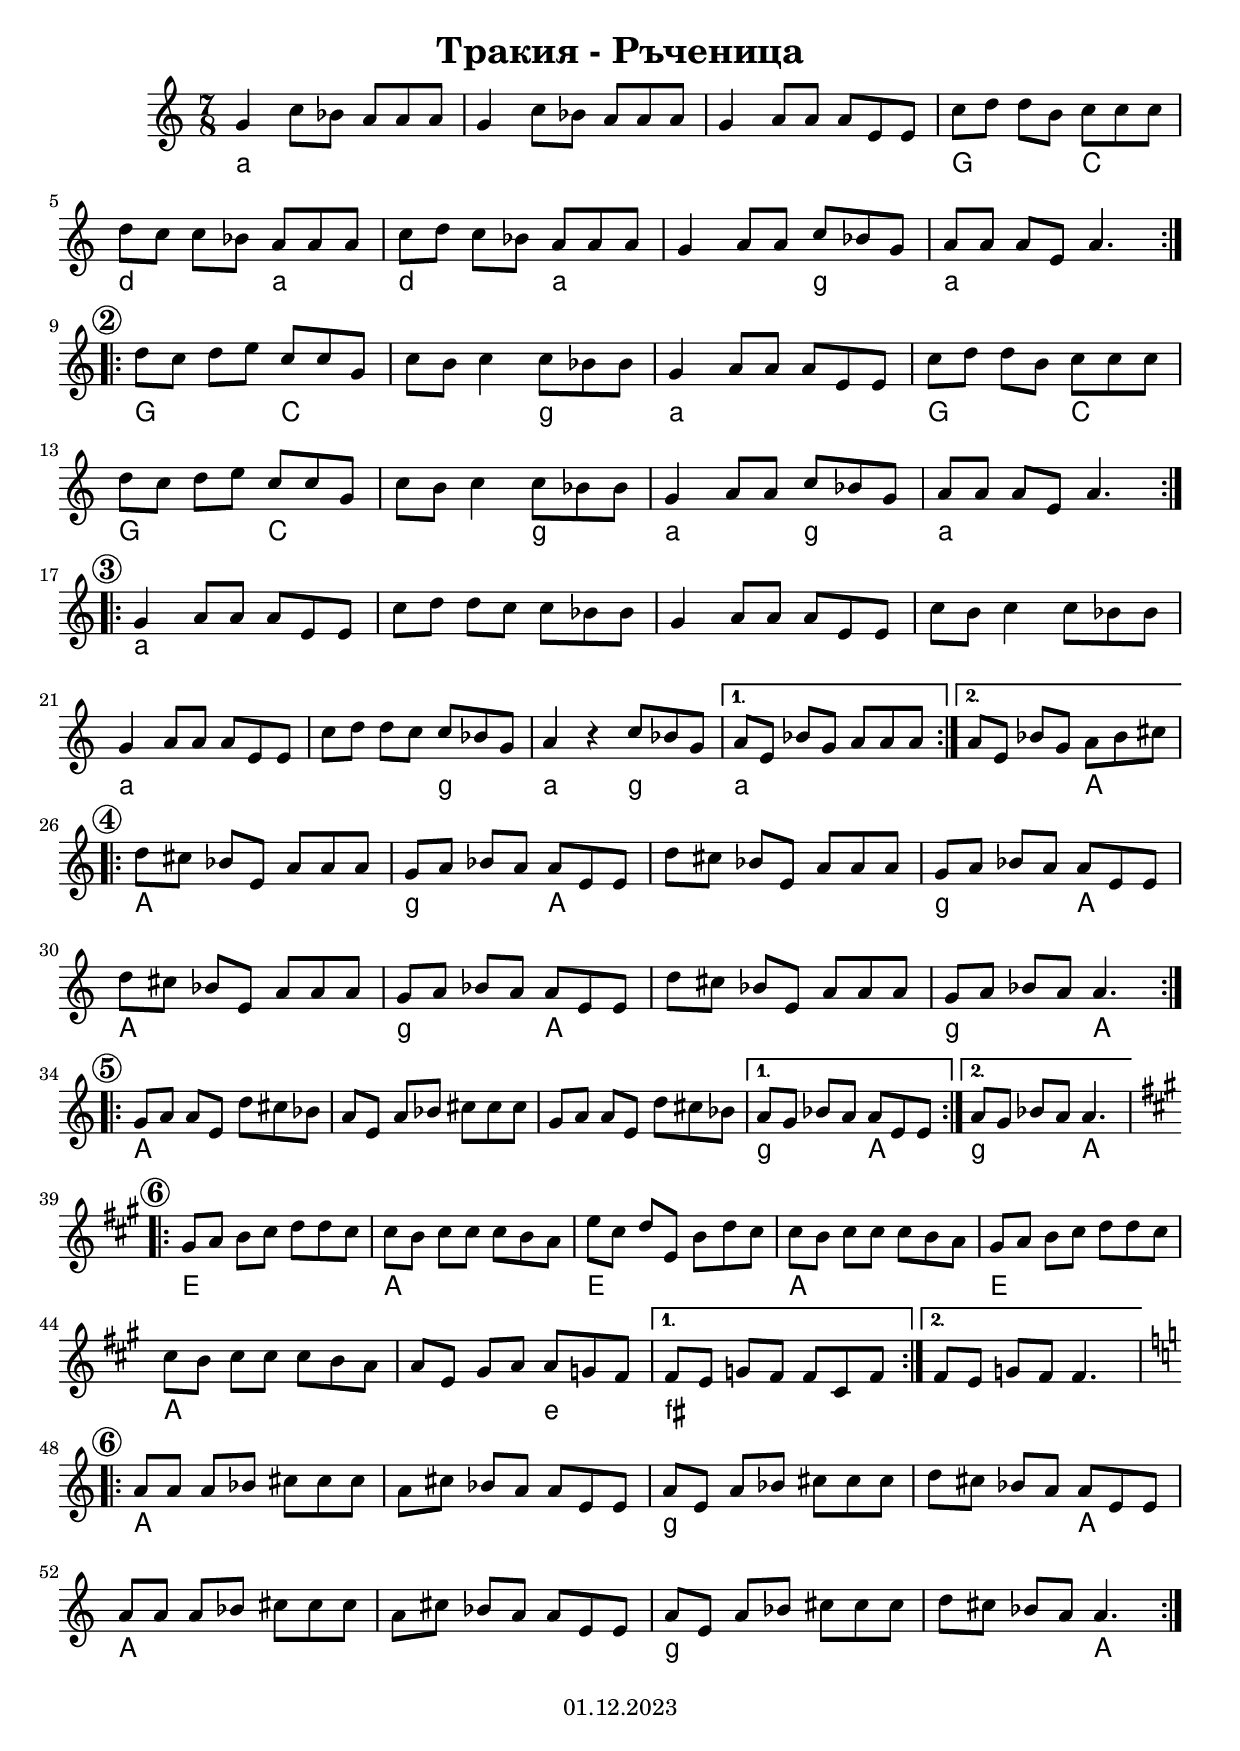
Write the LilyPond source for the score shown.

\version "2.22.1"
\include "deutsch.ly"

aMelody = \relative c'' {
  \repeat volta 2 {
    g4 c8 b a a a | g4 c8 b a a a | g4 a8 a a e e | c'8 d d h c c c |
    d8 c c b a a a | c8 d c b a a a | g4 a8 a c b g | a8 a a e a4. |
  }
}
aChords = \chordmode {
  a2..:m | a2..:m | a2..:m | g2 c4. |
  d2:m a4.:m | d2:m a4.:m | a2:m g4.:m | a2..:m |
}

bMelody = \relative c'' {
  \repeat volta 2 {
    d8 c d e c c g | c8 h c4 c8 b b | g4 a8 a a e e | c'8 d d h c c c | \break
    d8 c d e c c g | c8 h c4 c8 b b | g4 a8 a c b g | a8 a a e a4. |
  }
}
bChords = \chordmode {
  g2 c4. | c2 g4.:m | a2..:m | g2 c4. |
  g2 c4. | c2 g4.:m | a2:m g4.:m | a2..:m |
}

cMelody = \relative c'' {
  \repeat volta 2 {
    g4 a8 a a e e | c'8 d d c c b b | g4 a8 a a e e | c'8 h c4 c8 b b |
    g4 a8 a a e e | c'8 d d c c b g | a4 r4 c8 b g |
  }
  \alternative {
    { a8 e b' g a a a }
    { a8 e b' g a b cis }
  }
}
cChords = \chordmode {
  a2..:m | a2..:m | a2..:m | a2..:m |
  a2..:m | a2:m g4.:m | a2:m g4.:m |
  a2:m a4.:m |
  a2:m a4. |
}

dMelody = \relative c'' {
  \repeat volta 2 {
    d8 cis b e, a a a | g8 a b a a e e | d'8 cis b e, a a a | g8 a b a a e e |
    d'8 cis b e, a a a | g8 a b a a e e | d'8 cis b e, a a a | g8 a b a a4. |
  }
}
dChords = \chordmode {
  a2.. | g2:m a4. | a2.. | g2:m a4. |
  a2.. | g2:m a4. | a2.. | g2:m a4. |
}

eMelody = \relative c'' {
  \repeat volta 2 {
    g8 a a e d' cis b | a8 e a b cis cis cis | g8 a a e d' cis b |
  }
  \alternative {
    { a8 g b a a e e | }
    { a8 g b a a4. | }
  }
}
eChords = \chordmode {
  a2.. | a2.. | a2.. |
  g2:m a4. |
  g2:m a4. |
}

fMelody = \relative c'' {
  \repeat volta 2 {
    gis8 a h cis d d cis | cis8 h cis cis cis h a | e'8 cis d e, h' d cis | cis h cis cis cis h a |
    gis8 a h cis d d cis | cis8 h cis cis cis h a | a8 e gis a a g fis |
  }
  \alternative {
    { fis8 e g fis fis cis fis | }
    { fis8 e g fis fis4. | }
  }
}
fChords = \chordmode {
  e2.. | a2.. | e2.. | a2.. |
  e2.. | a2.. | a2 e4.:m |
  fis2..:m |
  fis2..:m |
}

gMelody = \relative c'' {
  \repeat volta 2 {
    a8 a a b cis cis cis | a8 cis b a a e e | a8 e a b cis cis cis | d8 cis b a a e e |
    a8 a a b cis cis cis | a8 cis b a a e e | a8 e a b cis cis cis | d8 cis b a a4. |
  }
}
gChords = \chordmode {
  a2.. | a2.. | g2..:m | g2:m a4. |
  a2.. | a2.. | g2..:m | g2:m a4. |
}

melody = {
  \clef treble
  \key a \minor
  \time 7/8
  \set Timing.beatStructure = #'(2 2 3)

  \aMelody \break
  \mark \markup { \circle { \bold 2 } }
  \bMelody \break
  \mark \markup { \circle { \bold 3 } }
  \cMelody \break
  \mark \markup { \circle { \bold 4 } }
  \dMelody \break
  \mark \markup { \circle { \bold 5 } }
  \eMelody \break
  \mark \markup { \circle { \bold 6 } }
  \key a \major
  \fMelody \break
  \key a \minor
  \mark \markup { \circle { \bold 6 } }
  \gMelody \break
}

harmonies = \chords {
  \germanChords
  \set chordNameLowercaseMinor = ##t
  \set chordChanges = ##t

  \aChords
  \bChords
  \cChords
  \dChords
  \eChords
  \fChords
  \gChords
}

\header {
  title = "Тракия - Ръченица"
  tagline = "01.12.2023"
}
\score {
  <<
    \new Staff \melody
    \new ChordNames \harmonies
  >>
}


